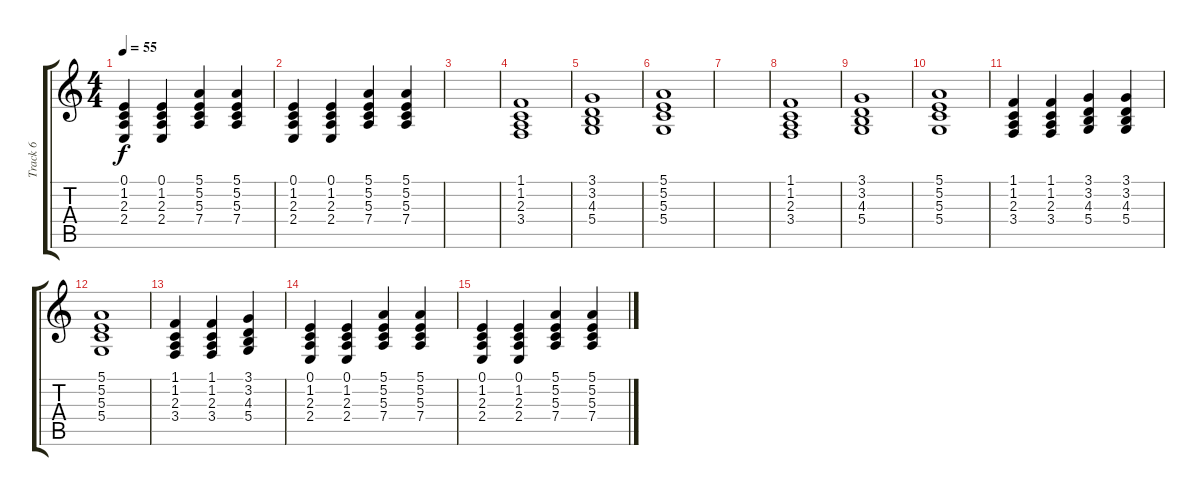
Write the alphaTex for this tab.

\track ("Track 6" "Track 6") {instrument churchorgan}
\staff {score tabs}
\tuning (E4 B3 G3 D3 A2 E2) {hide}
\ts (4 4)
\tempo 55
\clef g2
\ks c
(0.1 1.2 2.3 2.4).4{dy f instrument churchorgan} (0.1 1.2 2.3 2.4).4 (5.1 5.2 5.3 7.4).4 (5.1 5.2 5.3 7.4).4 |
(0.1 1.2 2.3 2.4).4 (0.1 1.2 2.3 2.4).4 (5.1 5.2 5.3 7.4).4 (5.1 5.2 5.3 7.4).4 |
|
(1.1 1.2 2.3 3.4).1 |
(3.1 3.2 4.3 5.4).1 |
(5.1 5.2 5.3 5.4).1 |
|
(1.1 1.2 2.3 3.4).1 |
(3.1 3.2 4.3 5.4).1 |
(5.1 5.2 5.3 5.4).1 |
(1.1 1.2 2.3 3.4).4 (1.1 1.2 2.3 3.4).4 (3.1 3.2 4.3 5.4).4 (3.1 3.2 4.3 5.4).4 |
(5.1 5.2 5.3 5.4).1 |
(1.1 1.2 2.3 3.4).4 (1.1 1.2 2.3 3.4).4 (3.1 3.2 4.3 5.4).4 |
(0.1 1.2 2.3 2.4).4 (0.1 1.2 2.3 2.4).4 (5.1 5.2 5.3 7.4).4 (5.1 5.2 5.3 7.4).4 |
(0.1 1.2 2.3 2.4).4 (0.1 1.2 2.3 2.4).4 (5.1 5.2 5.3 7.4).4 (5.1 5.2 5.3 7.4).4
